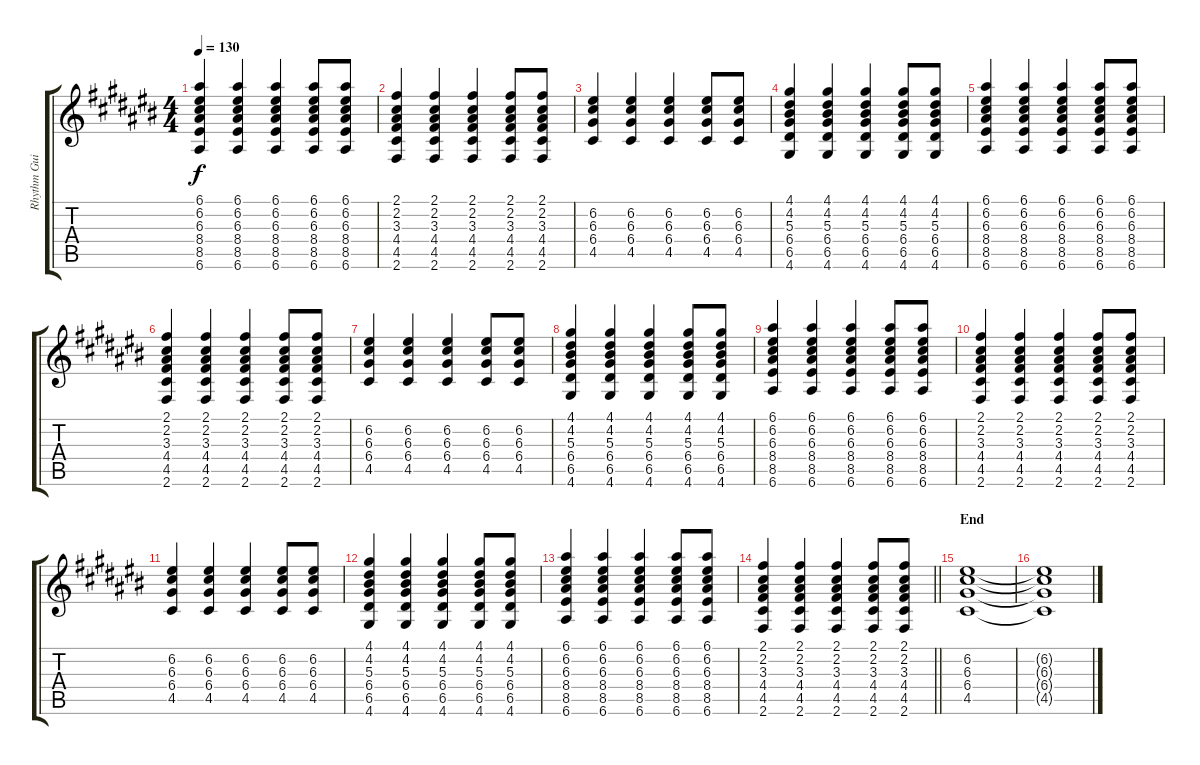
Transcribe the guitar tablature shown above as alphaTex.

\track ("Rhythm Guitar" "Rhythm Gui") {solo instrument acousticguitarsteel}
\staff {score tabs}
\tuning (E4 B3 G3 D3 A2 E2) {hide}
\ts (4 4)
\tempo 130
\clef g2
\ks c#
(6.1 6.2 6.3 8.4 8.5 6.6).4{dy f} (6.1 6.2 6.3 8.4 8.5 6.6).4 (6.1 6.2 6.3 8.4 8.5 6.6).4 (6.1 6.2 6.3 8.4 8.5 6.6).8 (6.1 6.2 6.3 8.4 8.5 6.6).8 |
(2.1 2.2 3.3 4.4 4.5 2.6).4 (2.1 2.2 3.3 4.4 4.5 2.6).4 (2.1 2.2 3.3 4.4 4.5 2.6).4 (2.1 2.2 3.3 4.4 4.5 2.6).8 (2.1 2.2 3.3 4.4 4.5 2.6).8 |
(6.2 6.3 6.4 4.5).4 (6.2 6.3 6.4 4.5).4 (6.2 6.3 6.4 4.5).4 (6.2 6.3 6.4 4.5).8 (6.2 6.3 6.4 4.5).8 |
(4.1 4.2 5.3 6.4 6.5 4.6).4 (4.1 4.2 5.3 6.4 6.5 4.6).4 (4.1 4.2 5.3 6.4 6.5 4.6).4 (4.1 4.2 5.3 6.4 6.5 4.6).8 (4.1 4.2 5.3 6.4 6.5 4.6).8 |
(6.1 6.2 6.3 8.4 8.5 6.6).4 (6.1 6.2 6.3 8.4 8.5 6.6).4 (6.1 6.2 6.3 8.4 8.5 6.6).4 (6.1 6.2 6.3 8.4 8.5 6.6).8 (6.1 6.2 6.3 8.4 8.5 6.6).8 |
(2.1 2.2 3.3 4.4 4.5 2.6).4 (2.1 2.2 3.3 4.4 4.5 2.6).4 (2.1 2.2 3.3 4.4 4.5 2.6).4 (2.1 2.2 3.3 4.4 4.5 2.6).8 (2.1 2.2 3.3 4.4 4.5 2.6).8 |
(6.2 6.3 6.4 4.5).4 (6.2 6.3 6.4 4.5).4 (6.2 6.3 6.4 4.5).4 (6.2 6.3 6.4 4.5).8 (6.2 6.3 6.4 4.5).8 |
(4.1 4.2 5.3 6.4 6.5 4.6).4 (4.1 4.2 5.3 6.4 6.5 4.6).4 (4.1 4.2 5.3 6.4 6.5 4.6).4 (4.1 4.2 5.3 6.4 6.5 4.6).8 (4.1 4.2 5.3 6.4 6.5 4.6).8 |
(6.1 6.2 6.3 8.4 8.5 6.6).4 (6.1 6.2 6.3 8.4 8.5 6.6).4 (6.1 6.2 6.3 8.4 8.5 6.6).4 (6.1 6.2 6.3 8.4 8.5 6.6).8 (6.1 6.2 6.3 8.4 8.5 6.6).8 |
(2.1 2.2 3.3 4.4 4.5 2.6).4 (2.1 2.2 3.3 4.4 4.5 2.6).4 (2.1 2.2 3.3 4.4 4.5 2.6).4 (2.1 2.2 3.3 4.4 4.5 2.6).8 (2.1 2.2 3.3 4.4 4.5 2.6).8 |
(6.2 6.3 6.4 4.5).4 (6.2 6.3 6.4 4.5).4 (6.2 6.3 6.4 4.5).4 (6.2 6.3 6.4 4.5).8 (6.2 6.3 6.4 4.5).8 |
(4.1 4.2 5.3 6.4 6.5 4.6).4 (4.1 4.2 5.3 6.4 6.5 4.6).4 (4.1 4.2 5.3 6.4 6.5 4.6).4 (4.1 4.2 5.3 6.4 6.5 4.6).8 (4.1 4.2 5.3 6.4 6.5 4.6).8 |
(6.1 6.2 6.3 8.4 8.5 6.6).4 (6.1 6.2 6.3 8.4 8.5 6.6).4 (6.1 6.2 6.3 8.4 8.5 6.6).4 (6.1 6.2 6.3 8.4 8.5 6.6).8 (6.1 6.2 6.3 8.4 8.5 6.6).8 |
\barLineRight lightlight
(2.1 2.2 3.3 4.4 4.5 2.6).4 (2.1 2.2 3.3 4.4 4.5 2.6).4 (2.1 2.2 3.3 4.4 4.5 2.6).4 (2.1 2.2 3.3 4.4 4.5 2.6).8 (2.1 2.2 3.3 4.4 4.5 2.6).8 |
\section ("" "End")
(6.2 6.3 6.4 4.5).1 |
(6.2{t} 6.3{t} 6.4{t} 4.5{t}).1
